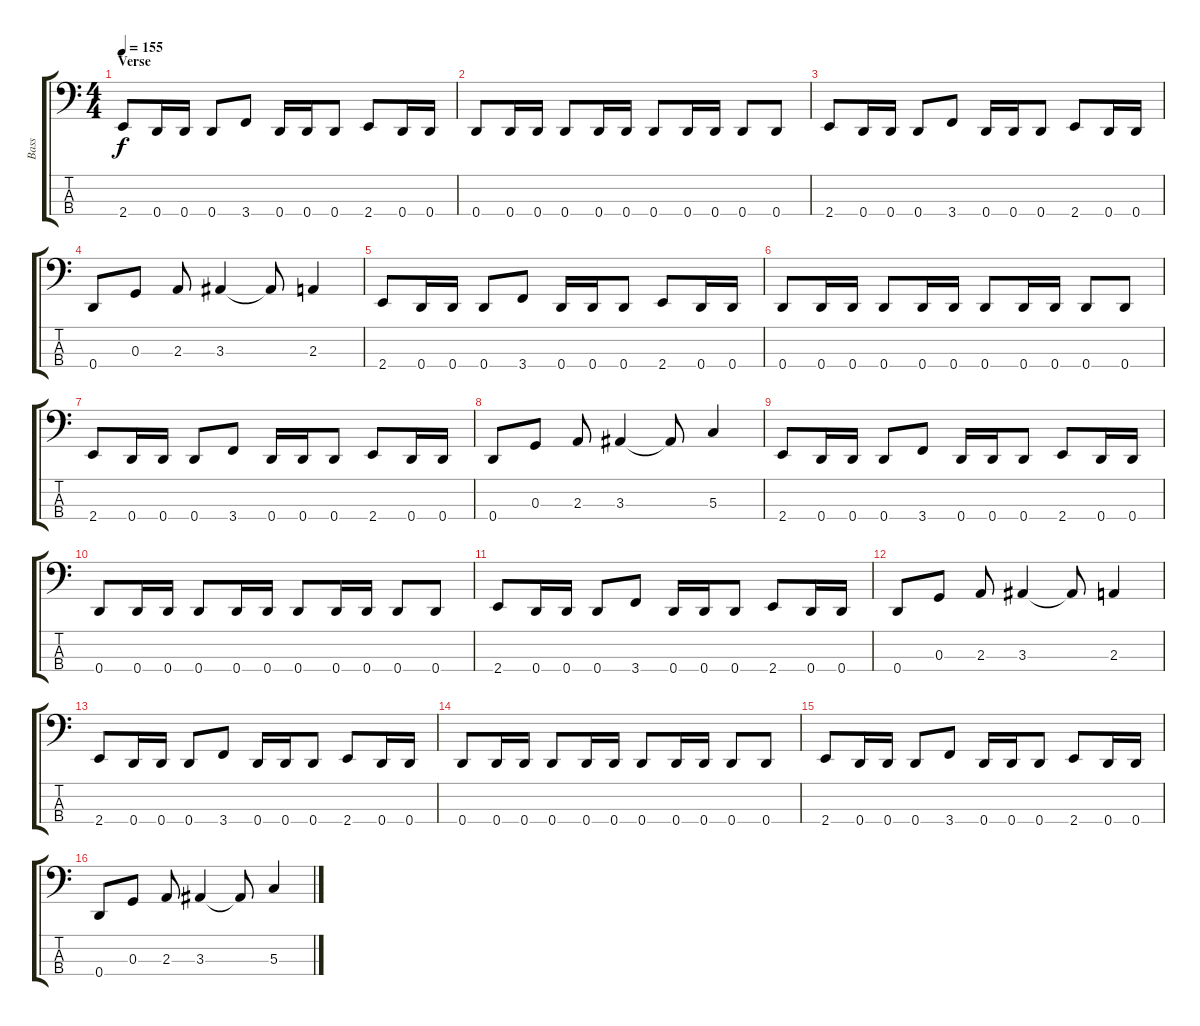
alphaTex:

\track ("Bass" "Bass") {instrument electricbassfinger}
\staff {score tabs}
\tuning (F2 C2 G1 D1) {hide}
\ts (4 4)
\section ("" "Verse")
\tempo 155
\clef f4
\ks c
2.4.8{dy f} 0.4.16 0.4.16 0.4.8 3.4.8 0.4.16 0.4.16 0.4.8 2.4.8 0.4.16 0.4.16 |
0.4.8 0.4.16 0.4.16 0.4.8 0.4.16 0.4.16 0.4.8 0.4.16 0.4.16 0.4.8 0.4.8 |
2.4.8 0.4.16 0.4.16 0.4.8 3.4.8 0.4.16 0.4.16 0.4.8 2.4.8 0.4.16 0.4.16 |
0.4.8 0.3.8 2.3.8 3.3.4 3.3{t}.8 2.3.4 |
2.4.8 0.4.16 0.4.16 0.4.8 3.4.8 0.4.16 0.4.16 0.4.8 2.4.8 0.4.16 0.4.16 |
0.4.8 0.4.16 0.4.16 0.4.8 0.4.16 0.4.16 0.4.8 0.4.16 0.4.16 0.4.8 0.4.8 |
2.4.8 0.4.16 0.4.16 0.4.8 3.4.8 0.4.16 0.4.16 0.4.8 2.4.8 0.4.16 0.4.16 |
0.4.8 0.3.8 2.3.8 3.3.4 3.3{t}.8 5.3.4 |
2.4.8 0.4.16 0.4.16 0.4.8 3.4.8 0.4.16 0.4.16 0.4.8 2.4.8 0.4.16 0.4.16 |
0.4.8 0.4.16 0.4.16 0.4.8 0.4.16 0.4.16 0.4.8 0.4.16 0.4.16 0.4.8 0.4.8 |
2.4.8 0.4.16 0.4.16 0.4.8 3.4.8 0.4.16 0.4.16 0.4.8 2.4.8 0.4.16 0.4.16 |
0.4.8 0.3.8 2.3.8 3.3.4 3.3{t}.8 2.3.4 |
2.4.8 0.4.16 0.4.16 0.4.8 3.4.8 0.4.16 0.4.16 0.4.8 2.4.8 0.4.16 0.4.16 |
0.4.8 0.4.16 0.4.16 0.4.8 0.4.16 0.4.16 0.4.8 0.4.16 0.4.16 0.4.8 0.4.8 |
2.4.8 0.4.16 0.4.16 0.4.8 3.4.8 0.4.16 0.4.16 0.4.8 2.4.8 0.4.16 0.4.16 |
0.4.8 0.3.8 2.3.8 3.3.4 3.3{t}.8 5.3.4
